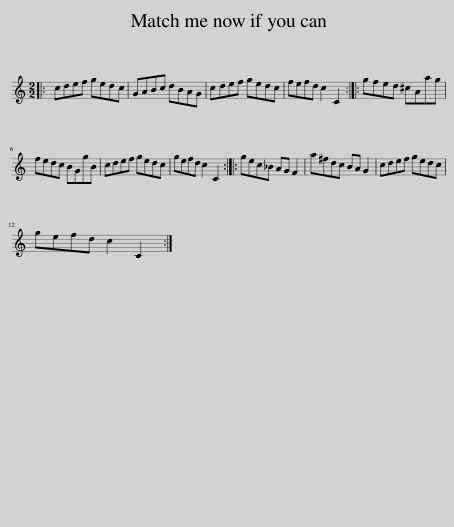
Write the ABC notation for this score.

X:1
L:1/8
M:2/2
I:linebreak $
K:C
V:1 treble
V:1
|: cdef gedc | GABc dBAG | cdef gedc | fefd c2 C2 :: gfed ^cAag |$ %5
 fedc BGgB | cdef gedc | gefd c2 C2 :: gec_B AG F2 | a^fdc BA G2 | %10
 cdef gedc |$ gefd c2 C2 :| %12
